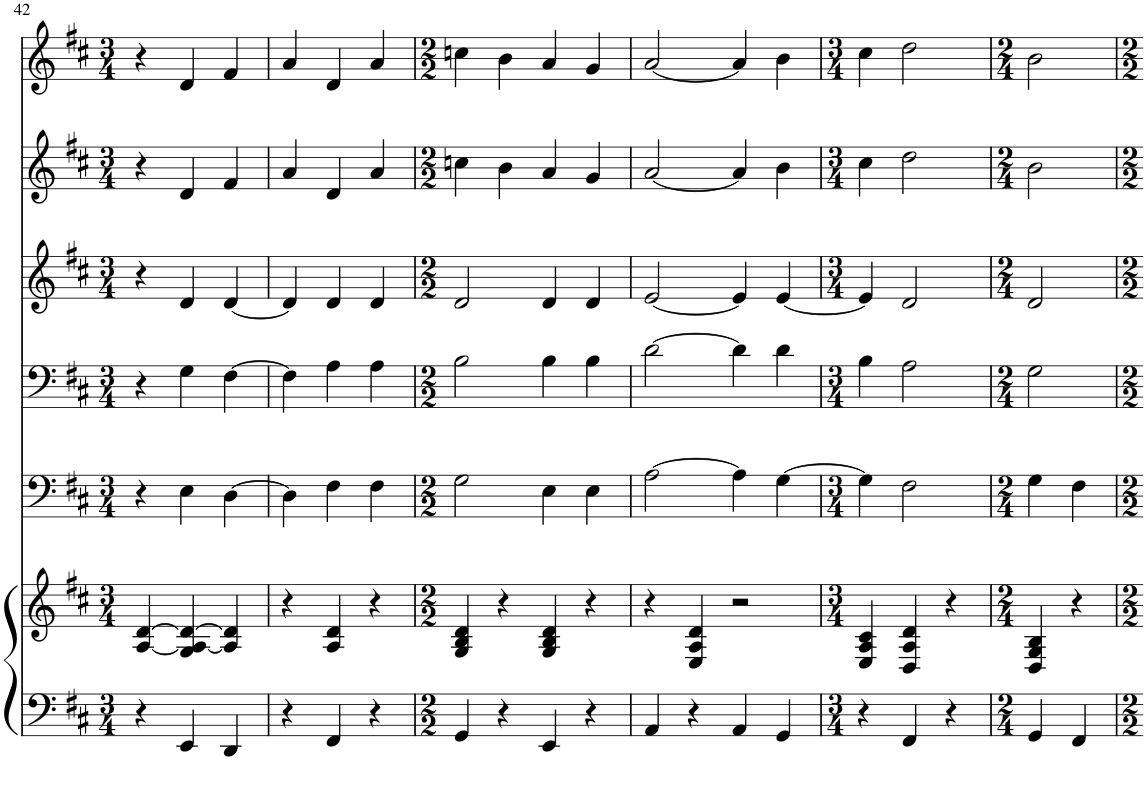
**kern	**kern	**kern	**kern	**kern	**kern	**kern
*part6	*part6	*part5	*part4	*part3	*part2	*part1
*staff7	*staff6	*staff5	*staff4	*staff3	*staff2	*staff1
*I"Piano	*	*I"B	*I"T	*I"A	*I"S2	*I"S1
*I'Pno	*	*	*	*	*	*
!!LO:PB:g=z
*clefF4	*clefG2	*clefF4	*clefF4	*clefG2	*clefG2	*clefG2
*	*	*	*Trd5c9	*Trd1c2	*	*Trd1c2
*k[f#c#]	*k[f#c#]	*k[f#c#]	*k[f#c#]	*k[f#c#]	*k[f#c#]	*k[f#c#]
*M3/4	*M3/4	*M3/4	*M3/4	*M3/4	*M3/4	*M3/4
=42	=42	=42	=42	=42	=42	=42
4r	[4A/ [4d/	4r	4r	4r	4r	4r
4EE/	4G/ 4A/_ 4d/_	4E\	4G\	4d/	4d/	4d/
4DD/	4A/] 4d/]	[4D\	[4F#\	[4d/	4f#/	4f#/
=43	=43	=43	=43	=43	=43	=43
4r	4r	4D\]	4F#\]	4d/]	4a/	4a/
4FF#/	4A/ 4d/	4F#\	4A\	4d/	4d/	4d/
4r	4r	4F#\	4A\	4d/	4a/	4a/
=44	=44	=44	=44	=44	=44	=44
*M2/2	*M2/2	*M2/2	*M2/2	*M2/2	*M2/2	*M2/2
4GG/	4G/ 4B/ 4d/	2G\	2B\	2d/	4ccn\	4ccn\
4r	4r	.	.	.	4b\	4b\
4EE/	4G/ 4B/ 4d/	4E\	4B\	4d/	4a/	4a/
4r	4r	4E\	4B\	4d/	4g/	4g/
=45	=45	=45	=45	=45	=45	=45
4AA/	4r	[2A\	[2d\	[2e/	[2a/	[2a/
4r	4E/ 4A/ 4d/	.	.	.	.	.
4AA/	2r	4A\]	4d\]	4e/]	4a/]	4a/]
4GG/	.	[4G\	4d\	[4e/	4b\	4b\
=46	=46	=46	=46	=46	=46	=46
*M3/4	*M3/4	*M3/4	*M3/4	*M3/4	*M3/4	*M3/4
4r	4E/ 4A/ 4c#/	4G\]	4B\	4e/]	4cc#\	4cc#\
4FF#/	4D/ 4A/ 4d/	2F#\	2A\	2d/	2dd\	2dd\
4r	4r	.	.	.	.	.
=47	=47	=47	=47	=47	=47	=47
*M2/4	*M2/4	*M2/4	*M2/4	*M2/4	*M2/4	*M2/4
4GG/	4D/ 4G/ 4B/	4G\	2G\	2d/	2b\	2b\
4FF#/	4r	4F#\	.	.	.	.
=	=	=	=	=	=	=
*-	*-	*-	*-	*-	*-	*-
